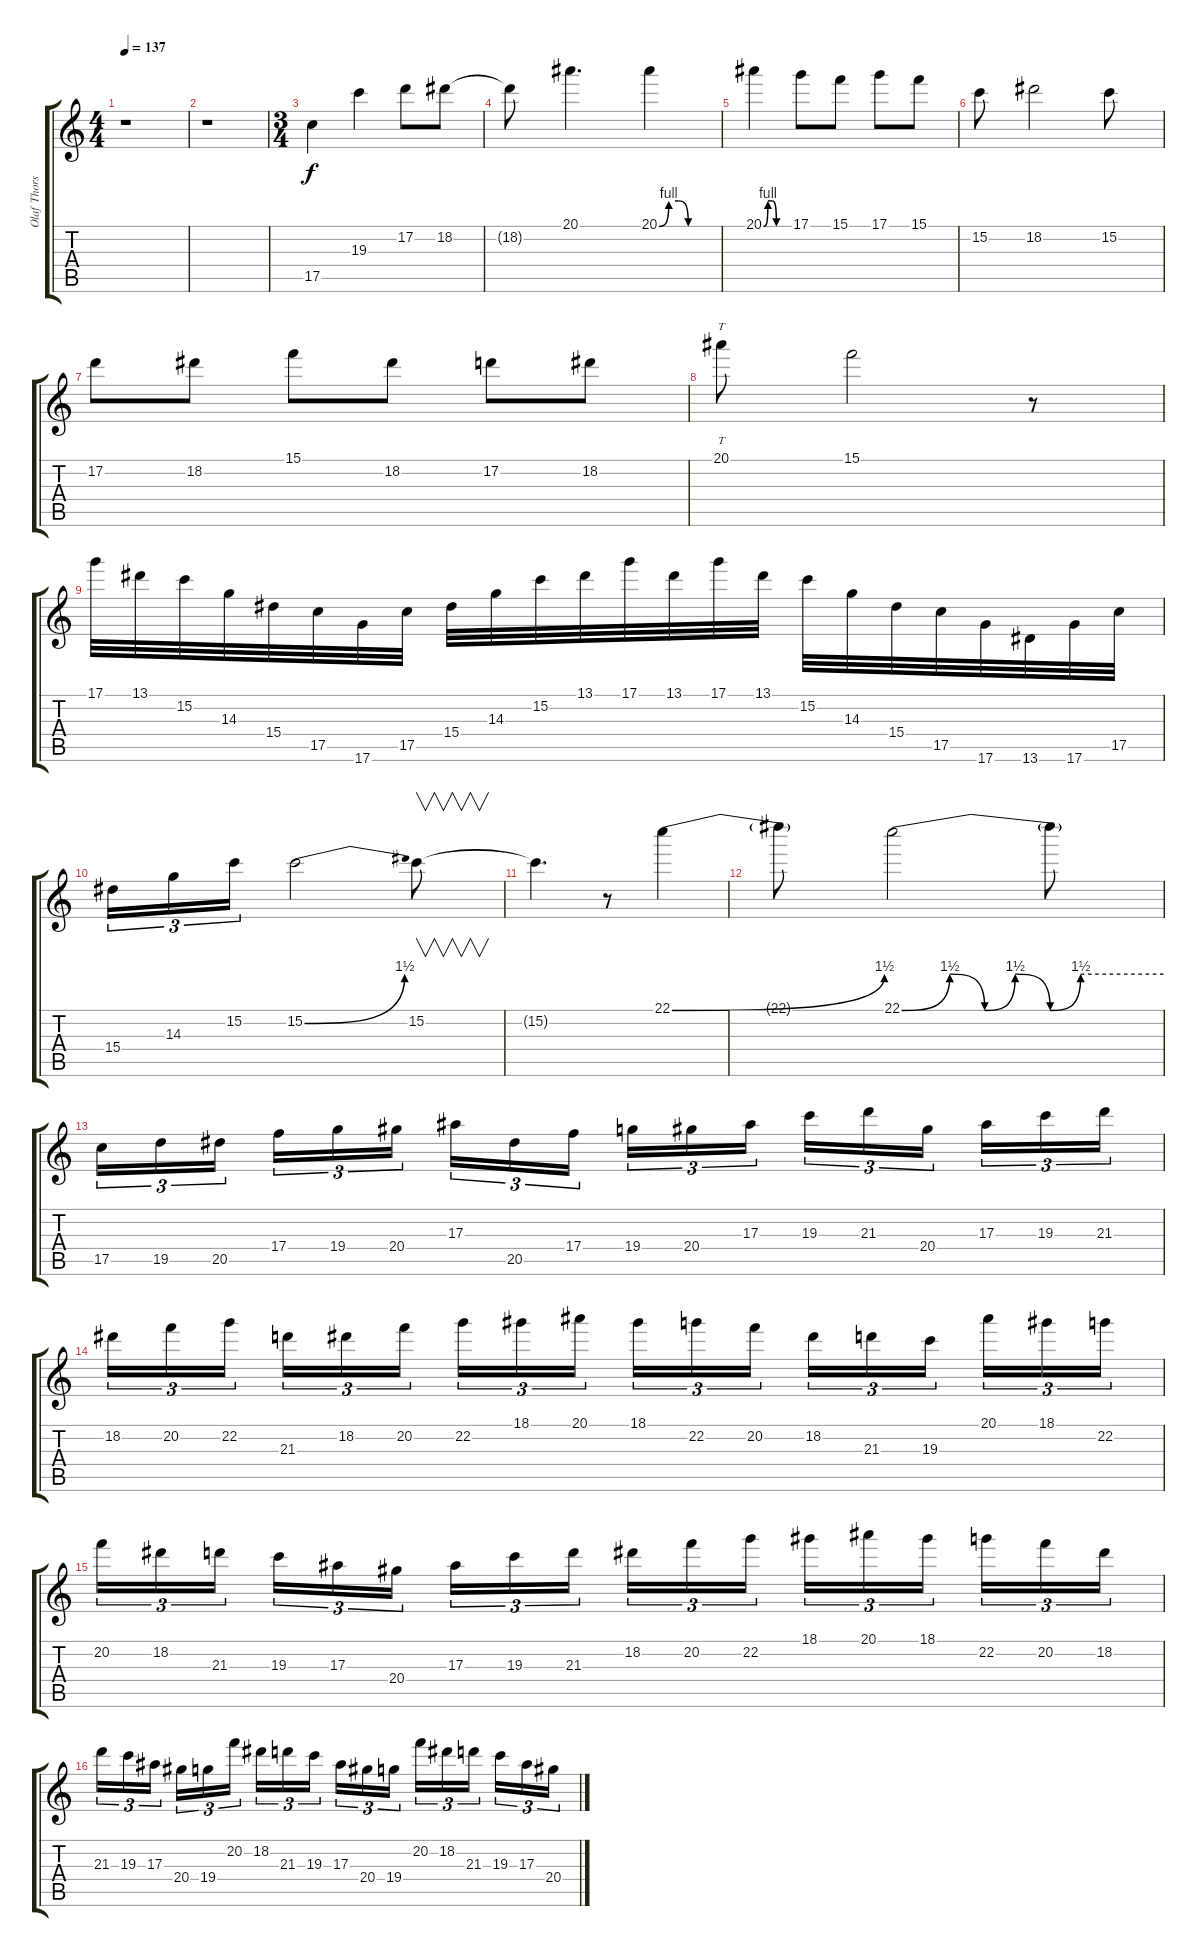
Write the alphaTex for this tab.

\track ("Olaf Thorsen" "Olaf Thors") {instrument overdrivenguitar}
\staff {score tabs}
\tuning (D4 A3 F3 C3 G2 D2) {hide}
\ts (4 4)
\tempo 137
\clef g2
\ks c
r.1{dy f} |
r.1 |
\ts (3 4)
17.5.4 19.3.4 17.2.8 18.2.8 |
18.2{t}.8 20.1.4{d} 20.1{be (custom 0 0 10 4 20 4 30 0 60 0)}.4 |
20.1{be (custom 0 0 10 4 20 4 30 0 60 0)}.4 17.1.8 15.1.8 17.1.8 15.1.8 |
15.2.8 18.2.2 15.2.8 |
17.2.8 18.2.8 15.1.8 18.2.8 17.2.8 18.2.8 |
20.1.8{tt} 15.1.2 r.8 |
17.1.32 13.1.32 15.2.32 14.3.32 15.4.32 17.5.32 17.6.32 17.5.32 15.4.32 14.3.32 15.2.32 13.1.32 17.1.32 13.1.32 17.1.32 13.1.32 15.2.32 14.3.32 15.4.32 17.5.32 17.6.32 13.6.32 17.6.32 17.5.32 |
15.4.16{tu (3 2)} 14.3.16{tu (3 2)} 15.2.16{tu (3 2)} 15.2{be (bend 0 0 60 6)}.2 15.2.8{v} |
15.2{t}.4{d} r.8 22.1{be (bend 0 0 60 6)}.4 |
22.1{t}.8 22.1{be (custom 0 0 11 6 19 0 26 6 34 0 41 6 60 6)}.2 22.1{t}.8 |
17.5.16{tu (3 2)} 19.5.16{tu (3 2)} 20.5.16{tu (3 2) beam splitsecondary} 17.4.16{tu (3 2)} 19.4.16{tu (3 2)} 20.4.16{tu (3 2)} 17.3.16{tu (3 2)} 20.5.16{tu (3 2)} 17.4.16{tu (3 2) beam splitsecondary} 19.4.16{tu (3 2)} 20.4.16{tu (3 2)} 17.3.16{tu (3 2)} 19.3.16{tu (3 2)} 21.3.16{tu (3 2)} 20.4.16{tu (3 2) beam splitsecondary} 17.3.16{tu (3 2)} 19.3.16{tu (3 2)} 21.3.16{tu (3 2)} |
18.2.16{tu (3 2)} 20.2.16{tu (3 2)} 22.2.16{tu (3 2) beam splitsecondary} 21.3.16{tu (3 2)} 18.2.16{tu (3 2)} 20.2.16{tu (3 2)} 22.2.16{tu (3 2)} 18.1.16{tu (3 2)} 20.1.16{tu (3 2) beam splitsecondary} 18.1.16{tu (3 2)} 22.2.16{tu (3 2)} 20.2.16{tu (3 2)} 18.2.16{tu (3 2)} 21.3.16{tu (3 2)} 19.3.16{tu (3 2) beam splitsecondary} 20.1.16{tu (3 2)} 18.1.16{tu (3 2)} 22.2.16{tu (3 2)} |
20.2.16{tu (3 2)} 18.2.16{tu (3 2)} 21.3.16{tu (3 2) beam splitsecondary} 19.3.16{tu (3 2)} 17.3.16{tu (3 2)} 20.4.16{tu (3 2)} 17.3.16{tu (3 2)} 19.3.16{tu (3 2)} 21.3.16{tu (3 2) beam splitsecondary} 18.2.16{tu (3 2)} 20.2.16{tu (3 2)} 22.2.16{tu (3 2)} 18.1.16{tu (3 2)} 20.1.16{tu (3 2)} 18.1.16{tu (3 2) beam splitsecondary} 22.2.16{tu (3 2)} 20.2.16{tu (3 2)} 18.2.16{tu (3 2)} |
21.3.16{tu (3 2)} 19.3.16{tu (3 2)} 17.3.16{tu (3 2) beam splitsecondary} 20.4.16{tu (3 2)} 19.4.16{tu (3 2)} 20.2.16{tu (3 2)} 18.2.16{tu (3 2)} 21.3.16{tu (3 2)} 19.3.16{tu (3 2) beam splitsecondary} 17.3.16{tu (3 2)} 20.4.16{tu (3 2)} 19.4.16{tu (3 2)} 20.2.16{tu (3 2)} 18.2.16{tu (3 2)} 21.3.16{tu (3 2) beam splitsecondary} 19.3.16{tu (3 2)} 17.3.16{tu (3 2)} 20.4.16{tu (3 2)}
